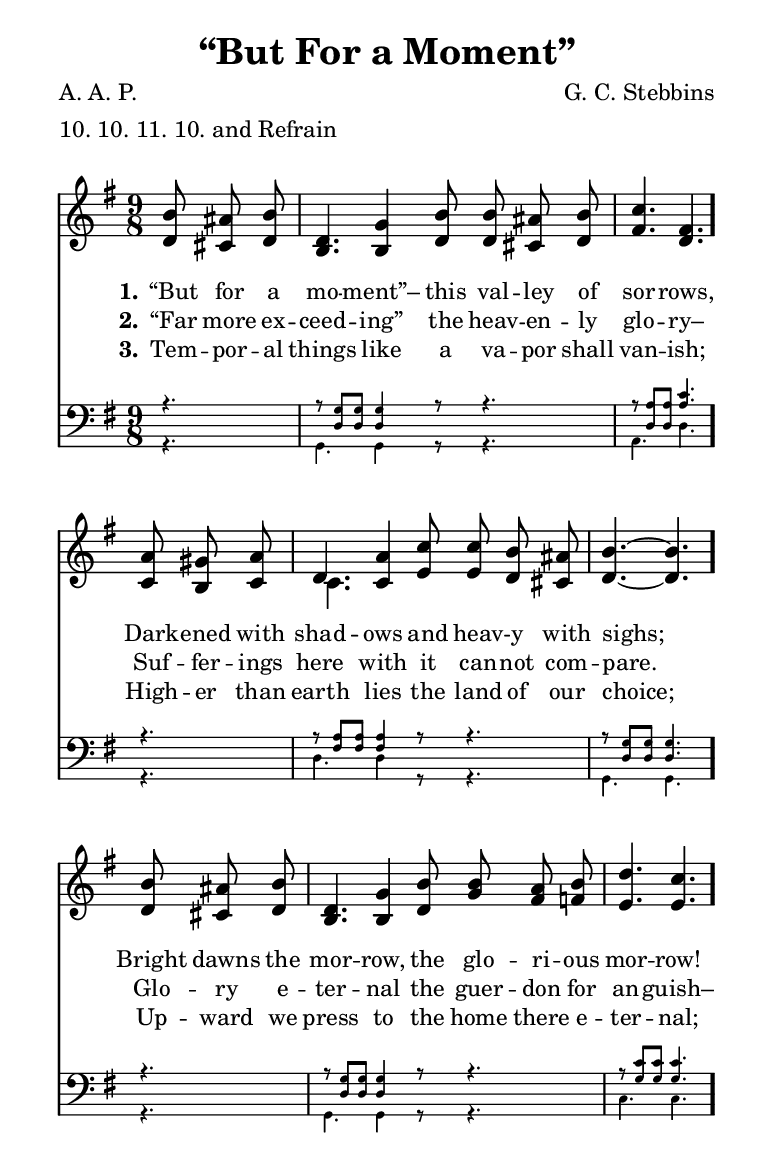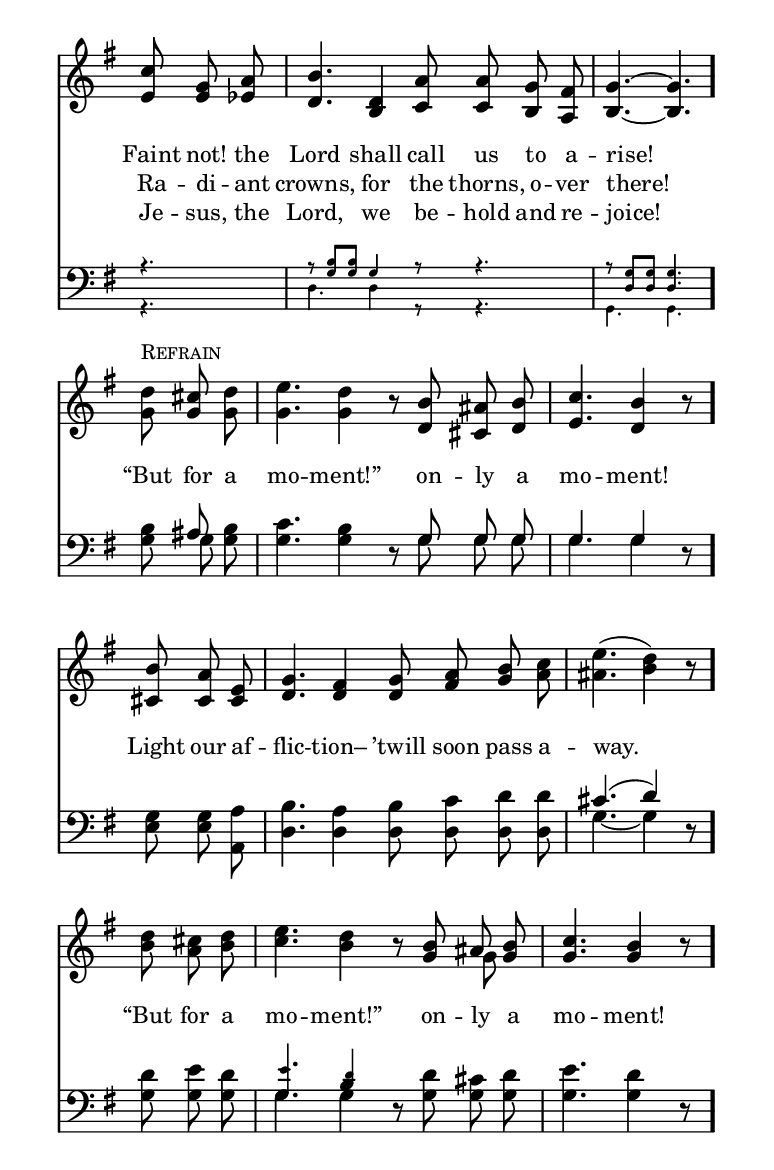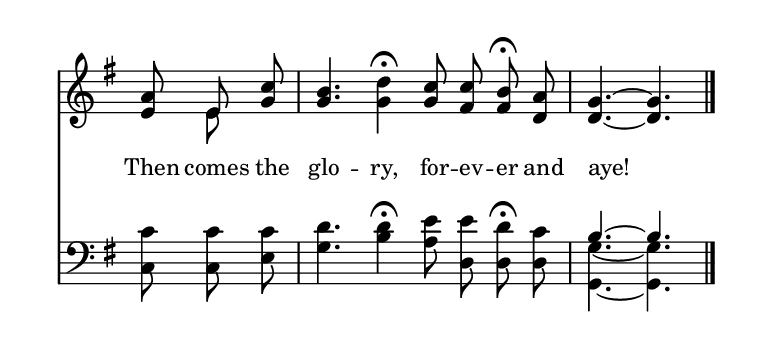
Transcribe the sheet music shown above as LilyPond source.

\include "common/global.ily"
\paper {
  \include "common/paper.ily"
  ragged-last-bottom = ##t
  page-count = #(cond (is-eogsized 2) (#t #f))
}

\header{
  hymnnumber = "207"
  title = "“But For a Moment”"
  tunename = ""
  meter = "10. 10. 11. 10. and Refrain"
  poet = "A. A. P."
  composer = "G. C. Stebbins"
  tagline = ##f
}

ta = { \tempo 4=80 }
tb = { \tempo 4=40 }

global = {
  \include "common/overrides.ily"
  \override Staff.TimeSignature.style = #'numbered
  \time 9/8
  \override Score.MetronomeMark.transparent = ##t % hide all fermata changes too
  \ta
  \key g \major
  \partial 4.
  \autoBeamOff
}

patternA = { c8 c c | c4. c4 c8 c c c | c4. c }
patternB = { c8 c c | c4. c4 c8 c c c | c4. ~ c }
patternC = { c8 c c | c4. c4 r8 c c c | c4. c4 c8 }
patternD = { c8 c c | c4. c4 c8 c c c | c4. c4 c8 }

notesSoprano = {
\global
\relative c'' {

  \changePitch \patternA { b ais b d, g b b ais b | c fis, }
  \changePitch \patternB { a gis a | d, a' c c b ais | b b }
  \changePitch \patternA { b ais b | d, g b b a b | d c }
  \changePitch \patternB { c g a | b d, a' a g fis | g g }

  << s^\markup { \small \caps "Refrain" }
  \changePitch \patternC { d' cis d | e d b ais b | c b r } >>
  \changePitch \patternD { b a e | g fis g a b c | e( d) r }
  \changePitch \patternC { d cis d | e d b ais b | c b r }
  \changePitch \patternA { a e c' | b \tb d\fermata \ta c c \tb b\fermata \ta a | g ~ g }

  \bar "|."

}
}

notesAlto = {
\global
\relative e' {

  \changePitch \patternA { d cis d | b b d d cis d | fis d }
  \changePitch \patternB { c b c | c c e e d cis | d d }
  \changePitch \patternA { d cis d | b b d g fis f | e e }
  \changePitch \patternB { e e ees | d b c c b a | b b }

  \changePitch \patternC { g' g g | g g d cis d | e d r }
  \changePitch \patternD { cis cis cis | d d d fis g a | ais( b) r }
  \changePitch \patternC { b ais b | c b g g g | g g r }
  \changePitch \patternA { e e g | g g g fis fis d | d ~ d }

}
}

notesTenorVerse = {
\global
\relative a {

  \magnifyMusic 0.63 {
  \override Score.SpacingSpanner.spacing-increment = #(* 1.2 0.63)
  r4. | r8 <g d>[ <g d>] <g d>4 r8 r4. | r8 <a d,>[ <a d,>] <c a>4.
  r4. | r8 <a fis>[ <a fis>] <a fis>4 r8 r4. | r8 <g d>[ <g d>] <g d>4.
  r4. | r8 <g d>[ <g d>] <g d>4 r8 r4. | r8 <c g>[ <c g>] <c g>4.
  r4. | r8 <b g>[ <b g>] g4 r8 r4. | r8 <g d>[ <g d>] <g d>4.
  }

}
}

notesTenorChorus = {
\global
\relative a {

  \repeat unfold 36 \skip 4
  \changePitch \patternC { b ais b | c b g g g | g g r }
  \changePitch \patternD { g g a | b a b c d d | cis( d) r }
  \changePitch \patternC { d e d | <g, \tweak font-size #-4 e'> <b \tweak font-size #-4 d> d cis d | e d r }
  \changePitch \patternA { c c c | d d e e d c | b ~ b }

}
}

notesBassVerse = {
\global
\relative f, {

  \magnifyMusic 0.63 {
  \override Score.SpacingSpanner.spacing-increment = #(* 1.2 0.63)
  r4. | g4. g4 r8 r4. | a4. d4.
  r4. | d4. d4 r8 r4. | g,4. g4.
  r4. | g4. g4 r8 r4. | c4. c4.
  r4. | d4. d4 r8 r4. | g,4. g4.
  }

}
}

notesBassChorus = {
\global
\relative f, {

  \repeat unfold 36 \skip 4
  \changePitch \patternC { g' g g | g g g g g | g g r }
  \changePitch \patternD { e e a, | d d d d d d | g ~ g r }
  \changePitch \patternC { g g g | g g g g g | g g r }
  \changePitch \patternA { c, c e | g b\fermata a d, d\fermata d | < g g, > ~ < g g, > }

}
}

Refrain = \lyricmode {

“But for a mo -- ment!” on -- ly a mo -- ment! \bar "."
Light our af -- flic -- tion– ’twill soon pass a -- way. \bar "."
“But for a mo -- ment!” on -- ly a mo -- ment! \bar "."
Then comes the glo -- ry, for -- ev -- er and aye! \bar "."

}

wordsA = \lyricmode {
\set stanza = "1."

“But for a mo -- ment”– this val -- ley of sor -- rows, \bar "."
Dark -- ened with shad -- ows and heav -- y with sighs; \bar "."
Bright dawns the mor -- row, the glo -- ri -- ous mor -- row! \bar "."
Faint not! the Lord shall call us to a -- rise! \bar "."

}

wordsB = \lyricmode {
\set stanza = "2."

“Far more ex -- ceed -- ing” the heav -- en -- ly glo -- ry–
Suf -- fer -- ings here with it can -- not com -- pare.
Glo -- ry e -- ter -- nal the guer -- don for an -- guish–
Ra -- di -- ant crowns, for the thorns, o -- ver there!

\Refrain

}

wordsC = \lyricmode {
\set stanza = "3."

Tem -- por -- al things like a va -- por shall van -- ish;
High -- er than earth lies the land of our choice;
Up -- ward we press to the home there e -- ter -- nal;
Je -- sus, the Lord, we be -- hold and re -- joice!

}

\score {
  \context ChoirStaff <<
    \context Staff = upper <<
      \set Staff.autoBeaming = ##f
      \set ChoirStaff.systemStartDelimiter = #'SystemStartBar
      \set ChoirStaff.printPartCombineTexts = ##f
      \partcombine #'(2 . 9) \notesSoprano \notesAlto
      \context NullVoice = sopranos { \voiceOne << \notesSoprano >> }
      \context NullVoice = altos { \voiceTwo << \notesAlto >> }
      \context Lyrics = one   \lyricsto sopranos \wordsA
      \context Lyrics = two   \lyricsto sopranos \wordsB
      \context Lyrics = three \lyricsto sopranos \wordsC
    >>
    \context Staff = men <<
      \set Staff.autoBeaming = ##f
      \clef bass
      \set ChoirStaff.printPartCombineTexts = ##f
      \context Voice = tenors { \voiceOne << \notesTenorVerse >> }
      \context Voice = basses { \voiceTwo << \notesBassVerse >> }
      \partcombine #'(2 . 9) \notesTenorChorus \notesBassChorus
      \context NullVoice = tenors { \voiceOne << \notesTenorChorus >> }
      \context NullVoice = basses { \voiceTwo << \notesBassChorus >> }
    >>
  >>
  \layout {
    \include "common/layout.ily"
  }
  \midi{
    \include "common/midi.ily"
  }
}

\version "2.19.49"  % necessary for upgrading to future LilyPond versions.

% vi:set et ts=2 sw=2 ai nocindent syntax=lilypond:
